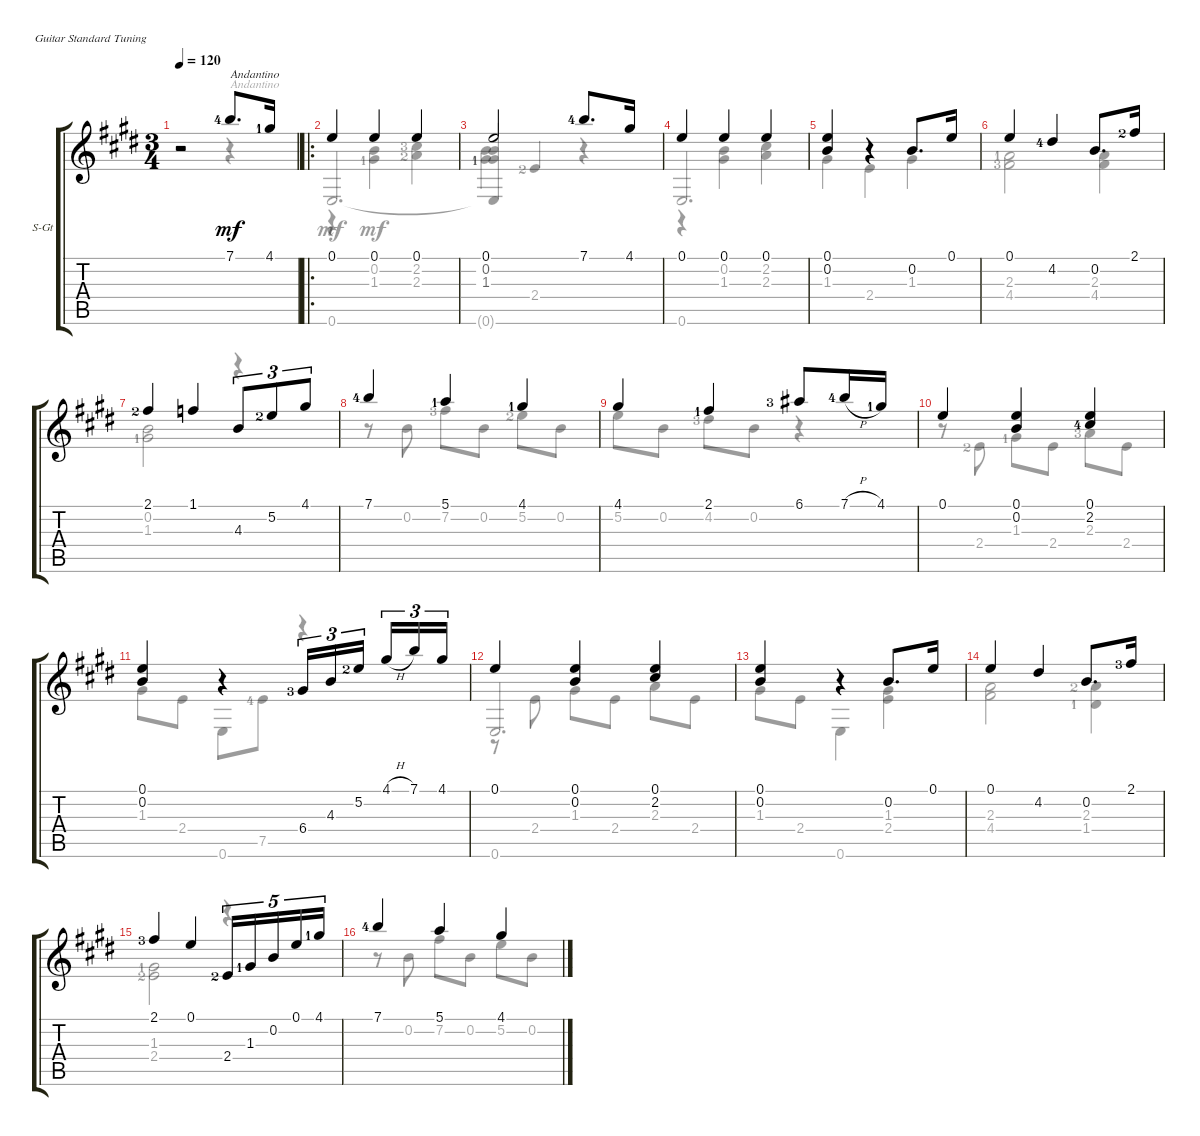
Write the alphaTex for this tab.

\defaultSystemsLayout 4
\bracketExtendMode groupsimilarinstruments
\firstSystemTrackNameOrientation horizontal
\otherSystemsTrackNameOrientation horizontal
\track ("Steel Guitar" "S-Gt") {instrument acousticguitarsteel}
\staff {score tabs}
\tuning (E4 B3 G3 D3 A2 E2)
\voice
\ts (3 4)
\tempo 120
\clef g2
\ks e
r.2{dy mf instrument acousticguitarsteel} 7.1{lf 5}.8{d txt "Andantino"} 4.1{lf 2}.16 |
\ro
0.1.4 0.1.4 0.1.4 |
0.1.2 7.1{lf 5}.8{d} 4.1.16 |
0.1.4 0.1.4 0.1.4 |
(0.1 0.2).4 r.4 0.2.8{d} 0.1.16 |
0.1.4 4.2{lf 5}.4 0.2.8{d} 2.1{lf 3}.16 |
2.1{lf 3}.4 1.1.4 4.3.8{tu (3 2)} 5.2{lf 3}.8{tu (3 2)} 4.1.8{tu (3 2)} |
7.1{lf 5}.4 5.1{lf 2}.4 4.1{lf 2}.4 |
4.1.4 2.1{lf 2}.4 6.1{lf 4}.8 7.1{h lf 5}.16 4.1{lf 2}.16 |
0.1.4 (0.1 0.2).4 (2.2{lf 5} 0.1).4 |
(0.1 0.2).4 r.4 6.4{lf 4}.16{tu (3 2)} 4.3.16{tu (3 2)} 5.2{lf 3}.16{tu (3 2)} 4.1{h}.16{tu (3 2)} 7.1.16{tu (3 2)} 4.1.16{tu (3 2)} |
0.1.4 (0.1 0.2).4 (2.2 0.1).4 |
(0.1 0.2).4 r.4 0.2.8{d} 0.1.16 |
0.1.4 4.2.4 0.2.8{d} 2.1{lf 4}.16 |
2.1{lf 4}.4 0.1.4 2.4{lf 3}.16{tu (5 4)} 1.3{lf 2}.16{tu (5 4)} 0.2.16{tu (5 4)} 0.1.16{tu (5 4)} 4.1{lf 2}.16{tu (5 4)} |
7.1{lf 5}.4 5.1.4 4.1.4
\voice
\clef g2
\ottava regular
\simile none
\ks e
r.2{dy mf} r.4{txt "Andantino"} |
0.6.2{d beam invert} |
(0.6{t} 0.2 1.3{lf 2}).4{beam invert} 2.4{lf 3}.4{beam invert} r.4 |
0.6.2{d beam invert} |
1.3.4 2.4.4 1.3.4 |
(2.3{lf 2} 4.4{lf 4}).2 (2.3 4.4).4 |
(1.3{lf 2} 0.2).2 r.4 |
r.8 0.2.8 7.2{lf 4}.8 0.2.8 5.2{lf 3}.8 0.2.8 |
5.2.8 0.2.8 4.2{lf 4}.8 0.2.8 r.4 |
r.8 2.4{lf 3}.8 1.3{lf 2}.8 2.4.8 2.3{lf 4}.8 2.4.8 |
1.3.8 2.4.8 0.6.8 7.5{lf 5}.8 r.4 |
0.6.2{d beam invert} |
1.3.8 2.4.8 0.6.4 (1.3 2.4).4 |
(4.4 2.3).2 (2.3{lf 3} 1.4{lf 2}).4 |
(1.3{lf 2} 2.4{lf 3}).2 r.4 |
r.8 0.2.8 7.2.8 0.2.8 5.2.8 0.2.8
\voice
\clef g2
\ottava regular
\simile none
\ks e
|
r.4 (0.2 1.3{lf 2}).4 (2.3{lf 3} 2.2{lf 4}).4 |
(0.2 1.3{lf 2}).4 |
r.4 (0.2 1.3).4 (2.3 2.2).4 |
|
|
|
|
|
|
|
r.8 2.4.8 1.3.8 2.4.8 2.3.8 2.4.8 |
|
|
|
